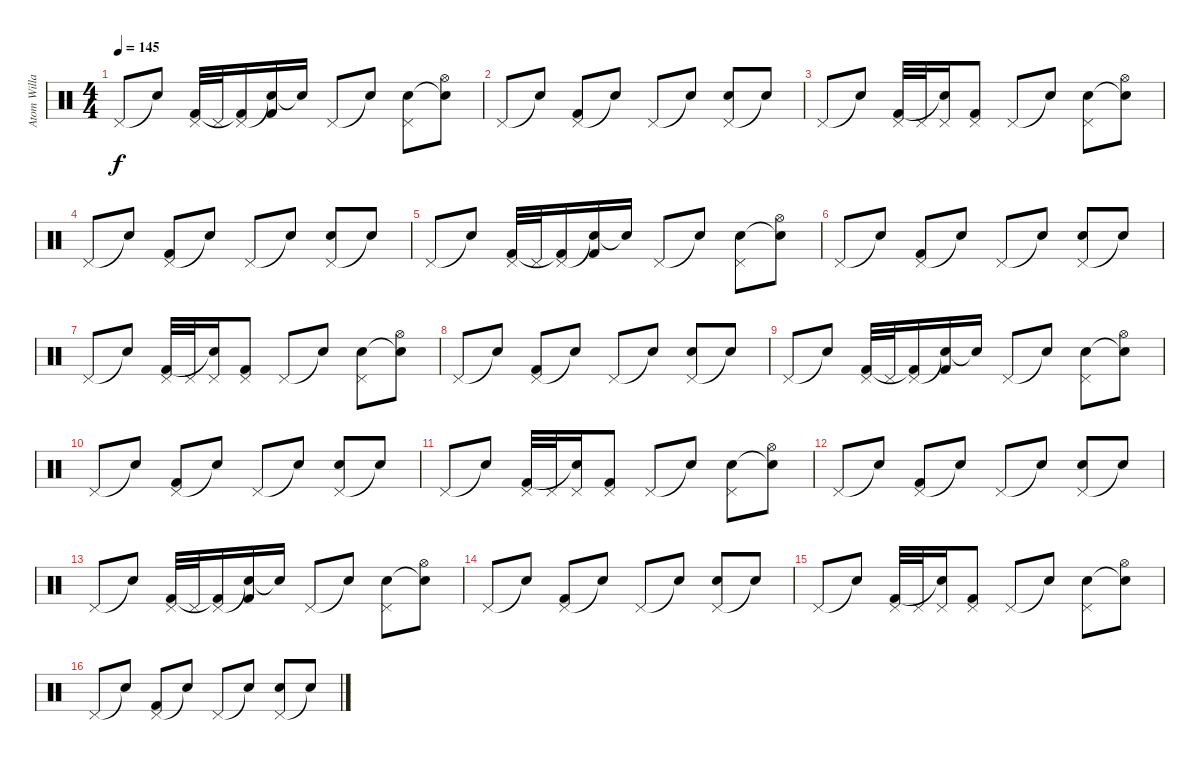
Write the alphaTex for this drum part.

\track ("Atom Willard" "Atom Willa") {instrument percussion}
\staff {score}
\articulation defaults
\ts (4 4)
\tempo 145
\clef neutral
\ks c "Pedal Hi-Hat (hit)".8{dy f} "Snare (hit)"{t}.8
("Pedal Hi-Hat (hit)" "Kick (hit) 2").32 "Pedal Hi-Hat (hit)".32 ("Pedal Hi-Hat (hit)" "Kick (hit) 2"{t}).16 ("Snare (hit)"{t} "Kick (hit) 2").16 "Snare (hit)"{t}.16 "Pedal Hi-Hat (hit)".8 "Snare (hit)"{t}.8 ("Pedal Hi-Hat (hit)" "Snare (hit) 2").8 ("Hi-Hat (open)" "Snare (hit)"{t}).8 |
"Pedal Hi-Hat (hit)".8 "Snare (hit)"{t}.8 ("Pedal Hi-Hat (hit)" "Kick (hit) 2").8 "Snare (hit)"{t}.8 "Pedal Hi-Hat (hit)".8 "Snare (hit)"{t}.8 ("Pedal Hi-Hat (hit)" "Snare (hit) 2").8 "Snare (hit)"{t}.8 |
"Pedal Hi-Hat (hit)".8 "Snare (hit)"{t}.8 ("Pedal Hi-Hat (hit)" "Kick (hit) 2").32 "Pedal Hi-Hat (hit)".32 ("Pedal Hi-Hat (hit)" "Snare (hit)"{t}).16 ("Pedal Hi-Hat (hit)" "Kick (hit) 2").8 "Pedal Hi-Hat (hit)".8 "Snare (hit)"{t}.8 ("Pedal Hi-Hat (hit)" "Snare (hit) 2").8 ("Hi-Hat (open)" "Snare (hit)"{t}).8 |
"Pedal Hi-Hat (hit)".8 "Snare (hit)"{t}.8 ("Pedal Hi-Hat (hit)" "Kick (hit) 2").8 "Snare (hit)"{t}.8 "Pedal Hi-Hat (hit)".8 "Snare (hit)"{t}.8 ("Pedal Hi-Hat (hit)" "Snare (hit) 2").8 "Snare (hit)"{t}.8 |
"Pedal Hi-Hat (hit)".8 "Snare (hit)"{t}.8 ("Pedal Hi-Hat (hit)" "Kick (hit) 2").32 "Pedal Hi-Hat (hit)".32 ("Pedal Hi-Hat (hit)" "Kick (hit) 2"{t}).16 ("Snare (hit)"{t} "Kick (hit) 2").16 "Snare (hit)"{t}.16 "Pedal Hi-Hat (hit)".8 "Snare (hit)"{t}.8 ("Pedal Hi-Hat (hit)" "Snare (hit) 2").8 ("Hi-Hat (open)" "Snare (hit)"{t}).8 |
"Pedal Hi-Hat (hit)".8 "Snare (hit)"{t}.8 ("Pedal Hi-Hat (hit)" "Kick (hit) 2").8 "Snare (hit)"{t}.8 "Pedal Hi-Hat (hit)".8 "Snare (hit)"{t}.8 ("Pedal Hi-Hat (hit)" "Snare (hit) 2").8 "Snare (hit)"{t}.8 |
"Pedal Hi-Hat (hit)".8 "Snare (hit)"{t}.8 ("Pedal Hi-Hat (hit)" "Kick (hit) 2").32 "Pedal Hi-Hat (hit)".32 ("Pedal Hi-Hat (hit)" "Snare (hit)"{t}).16 ("Pedal Hi-Hat (hit)" "Kick (hit) 2").8 "Pedal Hi-Hat (hit)".8 "Snare (hit)"{t}.8 ("Pedal Hi-Hat (hit)" "Snare (hit) 2").8 ("Hi-Hat (open)" "Snare (hit)"{t}).8 |
"Pedal Hi-Hat (hit)".8 "Snare (hit)"{t}.8 ("Pedal Hi-Hat (hit)" "Kick (hit) 2").8 "Snare (hit)"{t}.8 "Pedal Hi-Hat (hit)".8 "Snare (hit)"{t}.8 ("Pedal Hi-Hat (hit)" "Snare (hit) 2").8 "Snare (hit)"{t}.8 |
"Pedal Hi-Hat (hit)".8 "Snare (hit)"{t}.8 ("Pedal Hi-Hat (hit)" "Kick (hit) 2").32 "Pedal Hi-Hat (hit)".32 ("Pedal Hi-Hat (hit)" "Kick (hit) 2"{t}).16 ("Snare (hit)"{t} "Kick (hit) 2").16 "Snare (hit)"{t}.16 "Pedal Hi-Hat (hit)".8 "Snare (hit)"{t}.8 ("Pedal Hi-Hat (hit)" "Snare (hit) 2").8 ("Hi-Hat (open)" "Snare (hit)"{t}).8 |
"Pedal Hi-Hat (hit)".8 "Snare (hit)"{t}.8 ("Pedal Hi-Hat (hit)" "Kick (hit) 2").8 "Snare (hit)"{t}.8 "Pedal Hi-Hat (hit)".8 "Snare (hit)"{t}.8 ("Pedal Hi-Hat (hit)" "Snare (hit) 2").8 "Snare (hit)"{t}.8 |
"Pedal Hi-Hat (hit)".8 "Snare (hit)"{t}.8 ("Pedal Hi-Hat (hit)" "Kick (hit) 2").32 "Pedal Hi-Hat (hit)".32 ("Pedal Hi-Hat (hit)" "Snare (hit)"{t}).16 ("Pedal Hi-Hat (hit)" "Kick (hit) 2").8 "Pedal Hi-Hat (hit)".8 "Snare (hit)"{t}.8 ("Pedal Hi-Hat (hit)" "Snare (hit) 2").8 ("Hi-Hat (open)" "Snare (hit)"{t}).8 |
"Pedal Hi-Hat (hit)".8 "Snare (hit)"{t}.8 ("Pedal Hi-Hat (hit)" "Kick (hit) 2").8 "Snare (hit)"{t}.8 "Pedal Hi-Hat (hit)".8 "Snare (hit)"{t}.8 ("Pedal Hi-Hat (hit)" "Snare (hit) 2").8 "Snare (hit)"{t}.8 |
"Pedal Hi-Hat (hit)".8 "Snare (hit)"{t}.8 ("Pedal Hi-Hat (hit)" "Kick (hit) 2").32 "Pedal Hi-Hat (hit)".32 ("Pedal Hi-Hat (hit)" "Kick (hit) 2"{t}).16 ("Snare (hit)"{t} "Kick (hit) 2").16 "Snare (hit)"{t}.16 "Pedal Hi-Hat (hit)".8 "Snare (hit)"{t}.8 ("Pedal Hi-Hat (hit)" "Snare (hit) 2").8 ("Hi-Hat (open)" "Snare (hit)"{t}).8 |
"Pedal Hi-Hat (hit)".8 "Snare (hit)"{t}.8 ("Pedal Hi-Hat (hit)" "Kick (hit) 2").8 "Snare (hit)"{t}.8 "Pedal Hi-Hat (hit)".8 "Snare (hit)"{t}.8 ("Pedal Hi-Hat (hit)" "Snare (hit) 2").8 "Snare (hit)"{t}.8 |
"Pedal Hi-Hat (hit)".8 "Snare (hit)"{t}.8 ("Pedal Hi-Hat (hit)" "Kick (hit) 2").32 "Pedal Hi-Hat (hit)".32 ("Pedal Hi-Hat (hit)" "Snare (hit)"{t}).16 ("Pedal Hi-Hat (hit)" "Kick (hit) 2").8 "Pedal Hi-Hat (hit)".8 "Snare (hit)"{t}.8 ("Pedal Hi-Hat (hit)" "Snare (hit) 2").8 ("Hi-Hat (open)" "Snare (hit)"{t}).8 |
"Pedal Hi-Hat (hit)".8 "Snare (hit)"{t}.8 ("Pedal Hi-Hat (hit)" "Kick (hit) 2").8 "Snare (hit)"{t}.8 "Pedal Hi-Hat (hit)".8 "Snare (hit)"{t}.8 ("Pedal Hi-Hat (hit)" "Snare (hit) 2").8 "Snare (hit)"{t}.8
